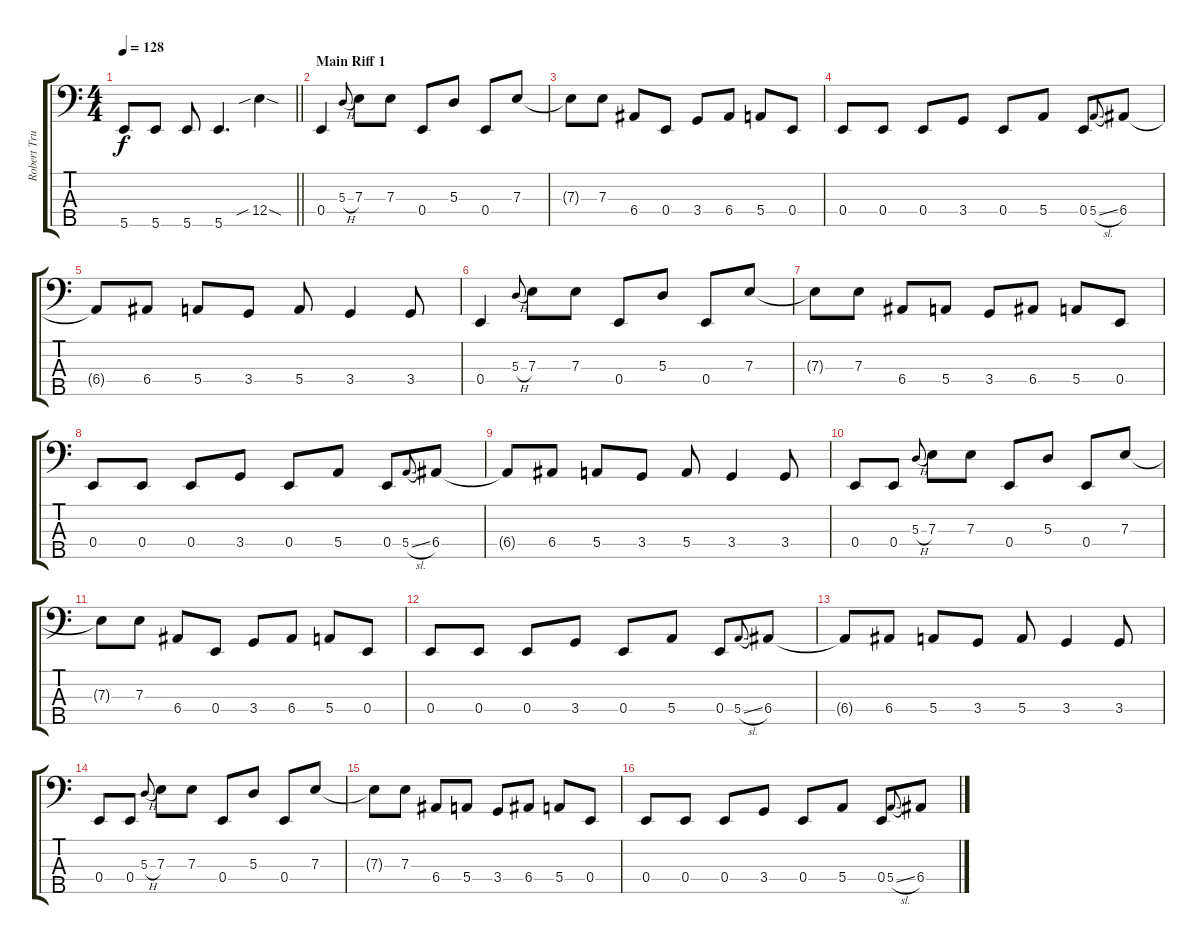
\track ("Robert Trujillo (Bass)" "Robert Tru") {instrument electricbassfinger}
\staff {score tabs}
\tuning (G2 D2 A1 E1 B0) {hide}
\ts (4 4)
\tempo 128
\clef f4
\barLineRight lightlight
\ks c
5.5.8{dy f} 5.5.8 5.5.8 5.5.4{d} 12.4{sib sod}.4 |
\section ("" "Main Riff 1")
0.4.4 5.3{h}.8{gr onbeat} 7.3.8 7.3.8 0.4.8 5.3.8 0.4.8 7.3.8 |
7.3{t}.8 7.3.8 6.4.8 0.4.8 3.4.8 6.4.8 5.4.8 0.4.8 |
0.4.8 0.4.8 0.4.8 3.4.8 0.4.8 5.4.8 0.4.8 5.4{sl}.8{gr onbeat} 6.4.8 |
6.4{t}.8 6.4.8 5.4.8 3.4.8 5.4.8 3.4.4 3.4.8 |
0.4.4 5.3{h}.8{gr onbeat} 7.3.8 7.3.8 0.4.8 5.3.8 0.4.8 7.3.8 |
7.3{t}.8 7.3.8 6.4.8 5.4.8 3.4.8 6.4.8 5.4.8 0.4.8 |
0.4.8 0.4.8 0.4.8 3.4.8 0.4.8 5.4.8 0.4.8 5.4{sl}.8{gr onbeat} 6.4.8 |
6.4{t}.8 6.4.8 5.4.8 3.4.8 5.4.8 3.4.4 3.4.8 |
0.4.8 0.4.8 5.3{h}.8{gr onbeat} 7.3.8 7.3.8 0.4.8 5.3.8 0.4.8 7.3.8 |
7.3{t}.8 7.3.8 6.4.8 0.4.8 3.4.8 6.4.8 5.4.8 0.4.8 |
0.4.8 0.4.8 0.4.8 3.4.8 0.4.8 5.4.8 0.4.8 5.4{sl}.8{gr onbeat} 6.4.8 |
6.4{t}.8 6.4.8 5.4.8 3.4.8 5.4.8 3.4.4 3.4.8 |
0.4.8 0.4.8 5.3{h}.8{gr onbeat} 7.3.8 7.3.8 0.4.8 5.3.8 0.4.8 7.3.8 |
7.3{t}.8 7.3.8 6.4.8 5.4.8 3.4.8 6.4.8 5.4.8 0.4.8 |
0.4.8 0.4.8 0.4.8 3.4.8 0.4.8 5.4.8 0.4.8 5.4{sl}.8{gr onbeat} 6.4.8
